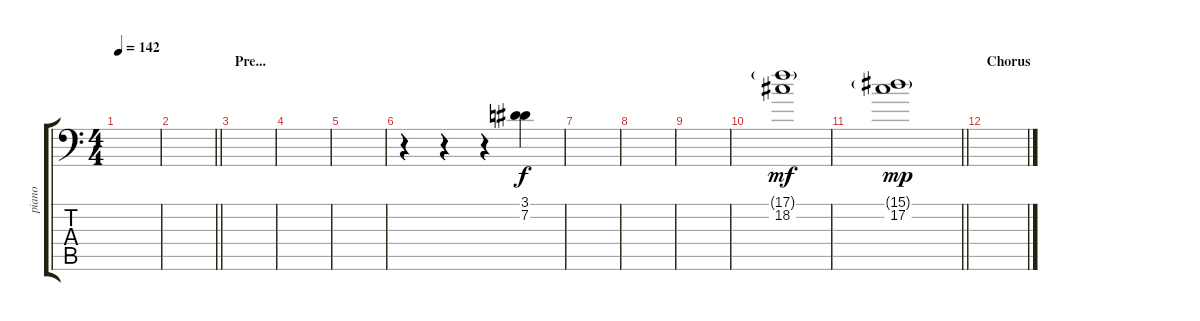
\track ("piano" "piano") {instrument acousticgrandpiano}
\staff {score tabs}
\tuning (C4 G3 Eb3 Bb2 F2 Bb1) {hide}
\ts (4 4)
\tempo 142
\clef f4
\ks c
|
\barLineRight lightlight
|
\section ("" "Pre...")
|
|
|
r.4 r.4 r.4 (3.1 7.2).4 |
|
|
|
(17.1{g} 18.2).1{dy mf} |
\barLineRight lightlight
(15.1{g} 17.2).1{dy mp} |
\section ("" "Chorus")
